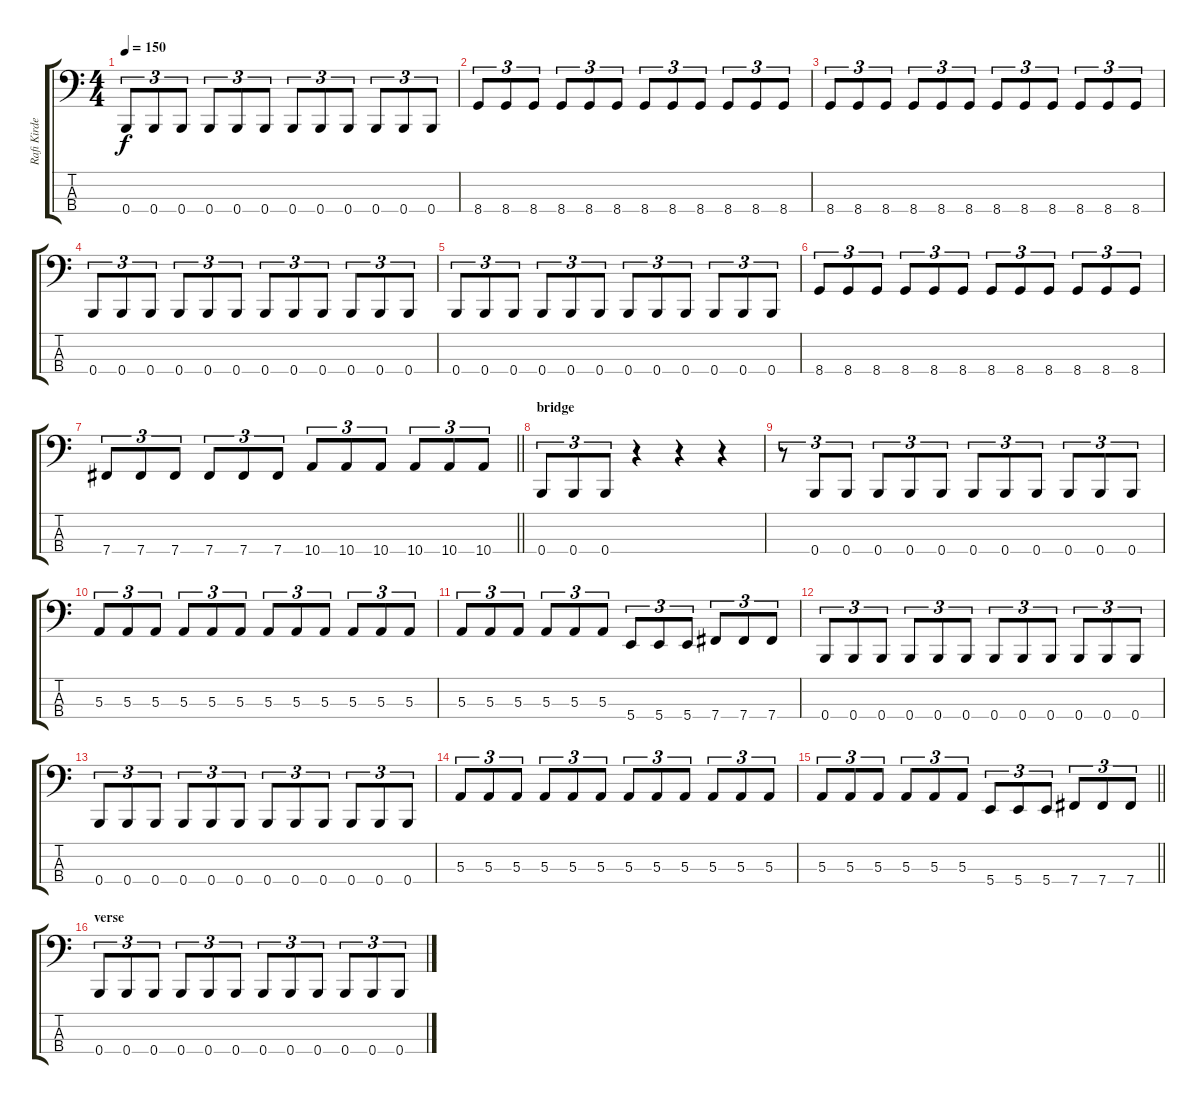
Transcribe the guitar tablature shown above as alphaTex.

\track ("Rafi Kirder" "Rafi Kirde") {instrument electricbasspick}
\staff {score tabs}
\tuning (D2 A1 E1 B0) {hide}
\ts (4 4)
\tempo 150
\clef f4
\ks c
0.4.8{tu (3 2) dy f} 0.4.8{tu (3 2)} 0.4.8{tu (3 2)} 0.4.8{tu (3 2)} 0.4.8{tu (3 2)} 0.4.8{tu (3 2)} 0.4.8{tu (3 2)} 0.4.8{tu (3 2)} 0.4.8{tu (3 2)} 0.4.8{tu (3 2)} 0.4.8{tu (3 2)} 0.4.8{tu (3 2)} |
8.4.8{tu (3 2)} 8.4.8{tu (3 2)} 8.4.8{tu (3 2)} 8.4.8{tu (3 2)} 8.4.8{tu (3 2)} 8.4.8{tu (3 2)} 8.4.8{tu (3 2)} 8.4.8{tu (3 2)} 8.4.8{tu (3 2)} 8.4.8{tu (3 2)} 8.4.8{tu (3 2)} 8.4.8{tu (3 2)} |
8.4.8{tu (3 2)} 8.4.8{tu (3 2)} 8.4.8{tu (3 2)} 8.4.8{tu (3 2)} 8.4.8{tu (3 2)} 8.4.8{tu (3 2)} 8.4.8{tu (3 2)} 8.4.8{tu (3 2)} 8.4.8{tu (3 2)} 8.4.8{tu (3 2)} 8.4.8{tu (3 2)} 8.4.8{tu (3 2)} |
0.4.8{tu (3 2)} 0.4.8{tu (3 2)} 0.4.8{tu (3 2)} 0.4.8{tu (3 2)} 0.4.8{tu (3 2)} 0.4.8{tu (3 2)} 0.4.8{tu (3 2)} 0.4.8{tu (3 2)} 0.4.8{tu (3 2)} 0.4.8{tu (3 2)} 0.4.8{tu (3 2)} 0.4.8{tu (3 2)} |
0.4.8{tu (3 2)} 0.4.8{tu (3 2)} 0.4.8{tu (3 2)} 0.4.8{tu (3 2)} 0.4.8{tu (3 2)} 0.4.8{tu (3 2)} 0.4.8{tu (3 2)} 0.4.8{tu (3 2)} 0.4.8{tu (3 2)} 0.4.8{tu (3 2)} 0.4.8{tu (3 2)} 0.4.8{tu (3 2)} |
8.4.8{tu (3 2)} 8.4.8{tu (3 2)} 8.4.8{tu (3 2)} 8.4.8{tu (3 2)} 8.4.8{tu (3 2)} 8.4.8{tu (3 2)} 8.4.8{tu (3 2)} 8.4.8{tu (3 2)} 8.4.8{tu (3 2)} 8.4.8{tu (3 2)} 8.4.8{tu (3 2)} 8.4.8{tu (3 2)} |
\barLineRight lightlight
7.4.8{tu (3 2)} 7.4.8{tu (3 2)} 7.4.8{tu (3 2)} 7.4.8{tu (3 2)} 7.4.8{tu (3 2)} 7.4.8{tu (3 2)} 10.4.8{tu (3 2)} 10.4.8{tu (3 2)} 10.4.8{tu (3 2)} 10.4.8{tu (3 2)} 10.4.8{tu (3 2)} 10.4.8{tu (3 2)} |
\section ("" "bridge")
0.4.8{tu (3 2)} 0.4.8{tu (3 2)} 0.4.8{tu (3 2)} r.4 r.4 r.4 |
r.8{tu (3 2)} 0.4.8{tu (3 2)} 0.4.8{tu (3 2)} 0.4.8{tu (3 2)} 0.4.8{tu (3 2)} 0.4.8{tu (3 2)} 0.4.8{tu (3 2)} 0.4.8{tu (3 2)} 0.4.8{tu (3 2)} 0.4.8{tu (3 2)} 0.4.8{tu (3 2)} 0.4.8{tu (3 2)} |
5.3.8{tu (3 2)} 5.3.8{tu (3 2)} 5.3.8{tu (3 2)} 5.3.8{tu (3 2)} 5.3.8{tu (3 2)} 5.3.8{tu (3 2)} 5.3.8{tu (3 2)} 5.3.8{tu (3 2)} 5.3.8{tu (3 2)} 5.3.8{tu (3 2)} 5.3.8{tu (3 2)} 5.3.8{tu (3 2)} |
5.3.8{tu (3 2)} 5.3.8{tu (3 2)} 5.3.8{tu (3 2)} 5.3.8{tu (3 2)} 5.3.8{tu (3 2)} 5.3.8{tu (3 2)} 5.4.8{tu (3 2)} 5.4.8{tu (3 2)} 5.4.8{tu (3 2)} 7.4.8{tu (3 2)} 7.4.8{tu (3 2)} 7.4.8{tu (3 2)} |
0.4.8{tu (3 2)} 0.4.8{tu (3 2)} 0.4.8{tu (3 2)} 0.4.8{tu (3 2)} 0.4.8{tu (3 2)} 0.4.8{tu (3 2)} 0.4.8{tu (3 2)} 0.4.8{tu (3 2)} 0.4.8{tu (3 2)} 0.4.8{tu (3 2)} 0.4.8{tu (3 2)} 0.4.8{tu (3 2)} |
0.4.8{tu (3 2)} 0.4.8{tu (3 2)} 0.4.8{tu (3 2)} 0.4.8{tu (3 2)} 0.4.8{tu (3 2)} 0.4.8{tu (3 2)} 0.4.8{tu (3 2)} 0.4.8{tu (3 2)} 0.4.8{tu (3 2)} 0.4.8{tu (3 2)} 0.4.8{tu (3 2)} 0.4.8{tu (3 2)} |
5.3.8{tu (3 2)} 5.3.8{tu (3 2)} 5.3.8{tu (3 2)} 5.3.8{tu (3 2)} 5.3.8{tu (3 2)} 5.3.8{tu (3 2)} 5.3.8{tu (3 2)} 5.3.8{tu (3 2)} 5.3.8{tu (3 2)} 5.3.8{tu (3 2)} 5.3.8{tu (3 2)} 5.3.8{tu (3 2)} |
\barLineRight lightlight
5.3.8{tu (3 2)} 5.3.8{tu (3 2)} 5.3.8{tu (3 2)} 5.3.8{tu (3 2)} 5.3.8{tu (3 2)} 5.3.8{tu (3 2)} 5.4.8{tu (3 2)} 5.4.8{tu (3 2)} 5.4.8{tu (3 2)} 7.4.8{tu (3 2)} 7.4.8{tu (3 2)} 7.4.8{tu (3 2)} |
\section ("" "verse")
0.4.8{tu (3 2)} 0.4.8{tu (3 2)} 0.4.8{tu (3 2)} 0.4.8{tu (3 2)} 0.4.8{tu (3 2)} 0.4.8{tu (3 2)} 0.4.8{tu (3 2)} 0.4.8{tu (3 2)} 0.4.8{tu (3 2)} 0.4.8{tu (3 2)} 0.4.8{tu (3 2)} 0.4.8{tu (3 2)}
